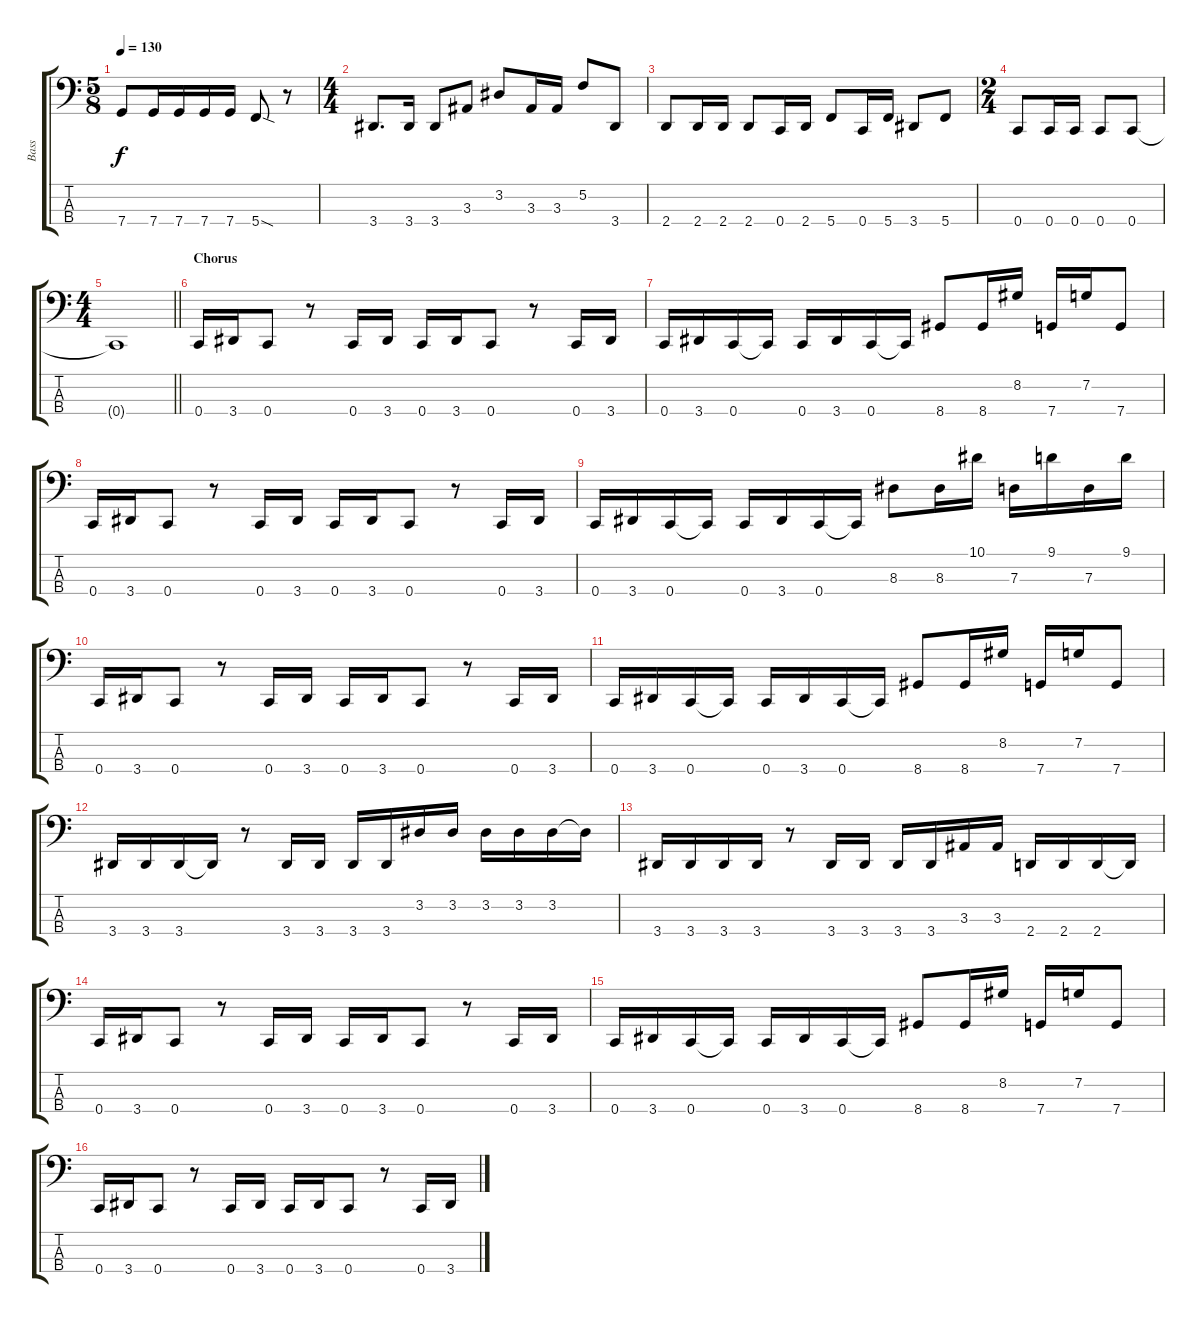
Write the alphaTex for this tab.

\track ("Bass" "Bass") {instrument slapbass1}
\staff {score tabs}
\tuning (F2 C2 G1 C1) {hide}
\ts (5 8)
\tempo 130
\clef f4
\ks c
7.4.8{dy f} 7.4.16 7.4.16 7.4.16 7.4.16 5.4{sod}.8 r.8 |
\ts (4 4)
3.4.8{d} 3.4.16 3.4.8 3.3.8 3.2.8 3.3.16 3.3.16 5.2.8 3.4.8 |
2.4.8 2.4.16 2.4.16 2.4.8 0.4.16 2.4.16 5.4.8 0.4.16 5.4.16 3.4.8 5.4.8 |
\ts (2 4)
0.4.8 0.4.16 0.4.16 0.4.8 0.4.8 |
\ts (4 4)
\barLineRight lightlight
0.4{t}.1 |
\section ("" "Chorus")
0.4.16{volume 13 instrument slapbass1} 3.4.16 0.4.8 r.8 0.4.16 3.4.16 0.4.16 3.4.16 0.4.8 r.8 0.4.16 3.4.16 |
0.4.16 3.4.16 0.4.16 0.4{t}.16 0.4.16 3.4.16 0.4.16 0.4{t}.16 8.4.8 8.4.16 8.2.16 7.4.16 7.2.16 7.4.8 |
0.4.16 3.4.16 0.4.8 r.8 0.4.16 3.4.16 0.4.16 3.4.16 0.4.8 r.8 0.4.16 3.4.16 |
0.4.16 3.4.16 0.4.16 0.4{t}.16 0.4.16 3.4.16 0.4.16 0.4{t}.16 8.3.8 8.3.16 10.1.16 7.3.16 9.1.16 7.3.16 9.1.16 |
0.4.16 3.4.16 0.4.8 r.8 0.4.16 3.4.16 0.4.16 3.4.16 0.4.8 r.8 0.4.16 3.4.16 |
0.4.16 3.4.16 0.4.16 0.4{t}.16 0.4.16 3.4.16 0.4.16 0.4{t}.16 8.4.8 8.4.16 8.2.16 7.4.16 7.2.16 7.4.8 |
3.4.16 3.4.16 3.4.16 3.4{t}.16 r.8 3.4.16 3.4.16 3.4.16 3.4.16 3.2.16 3.2.16 3.2.16 3.2.16 3.2.16 3.2{t}.16 |
3.4.16 3.4.16 3.4.16 3.4.16 r.8 3.4.16 3.4.16 3.4.16 3.4.16 3.3.16 3.3.16 2.4.16 2.4.16 2.4.16 2.4{t}.16 |
0.4.16 3.4.16 0.4.8 r.8 0.4.16 3.4.16 0.4.16 3.4.16 0.4.8 r.8 0.4.16 3.4.16 |
0.4.16 3.4.16 0.4.16 0.4{t}.16 0.4.16 3.4.16 0.4.16 0.4{t}.16 8.4.8 8.4.16 8.2.16 7.4.16 7.2.16 7.4.8 |
0.4.16 3.4.16 0.4.8 r.8 0.4.16 3.4.16 0.4.16 3.4.16 0.4.8 r.8 0.4.16 3.4.16
